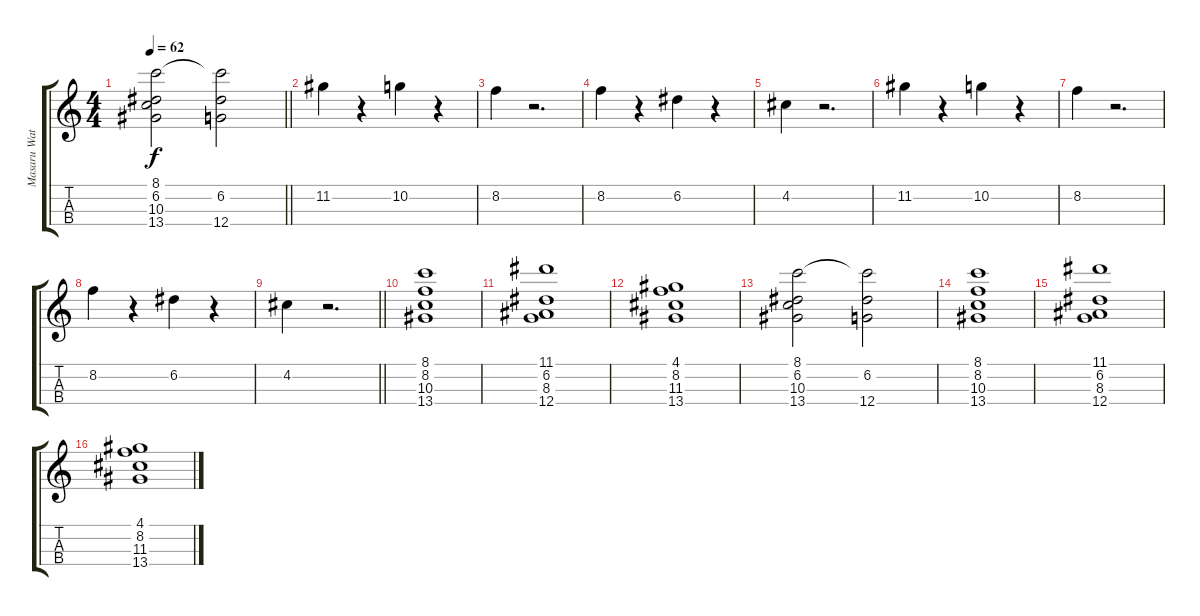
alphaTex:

\track ("Masaru Watanabe" "Masaru Wat") {instrument choiraahs}
\staff {score tabs}
\tuning (E5 A4 D4 G3) {hide}
\ts (4 4)
\tempo 62
\clef g2
\barLineRight lightlight
\ks c
(8.1 6.2 10.3 13.4).2{dy f} (8.1{t} 6.2 12.4).2 |
11.2.4 r.4 10.2.4 r.4 |
8.2.4 r.2{d} |
8.2.4 r.4 6.2.4 r.4 |
4.2.4 r.2{d} |
11.2.4 r.4 10.2.4 r.4 |
8.2.4 r.2{d} |
8.2.4 r.4 6.2.4 r.4 |
\barLineRight lightlight
4.2.4 r.2{d} |
(8.1 8.2 10.3 13.4).1 |
(11.1 6.2 8.3 12.4).1 |
(4.1 8.2 11.3 13.4).1 |
(8.1 6.2 10.3 13.4).2 (8.1{t} 6.2 12.4).2 |
(8.1 8.2 10.3 13.4).1 |
(11.1 6.2 8.3 12.4).1 |
(4.1 8.2 11.3 13.4).1
